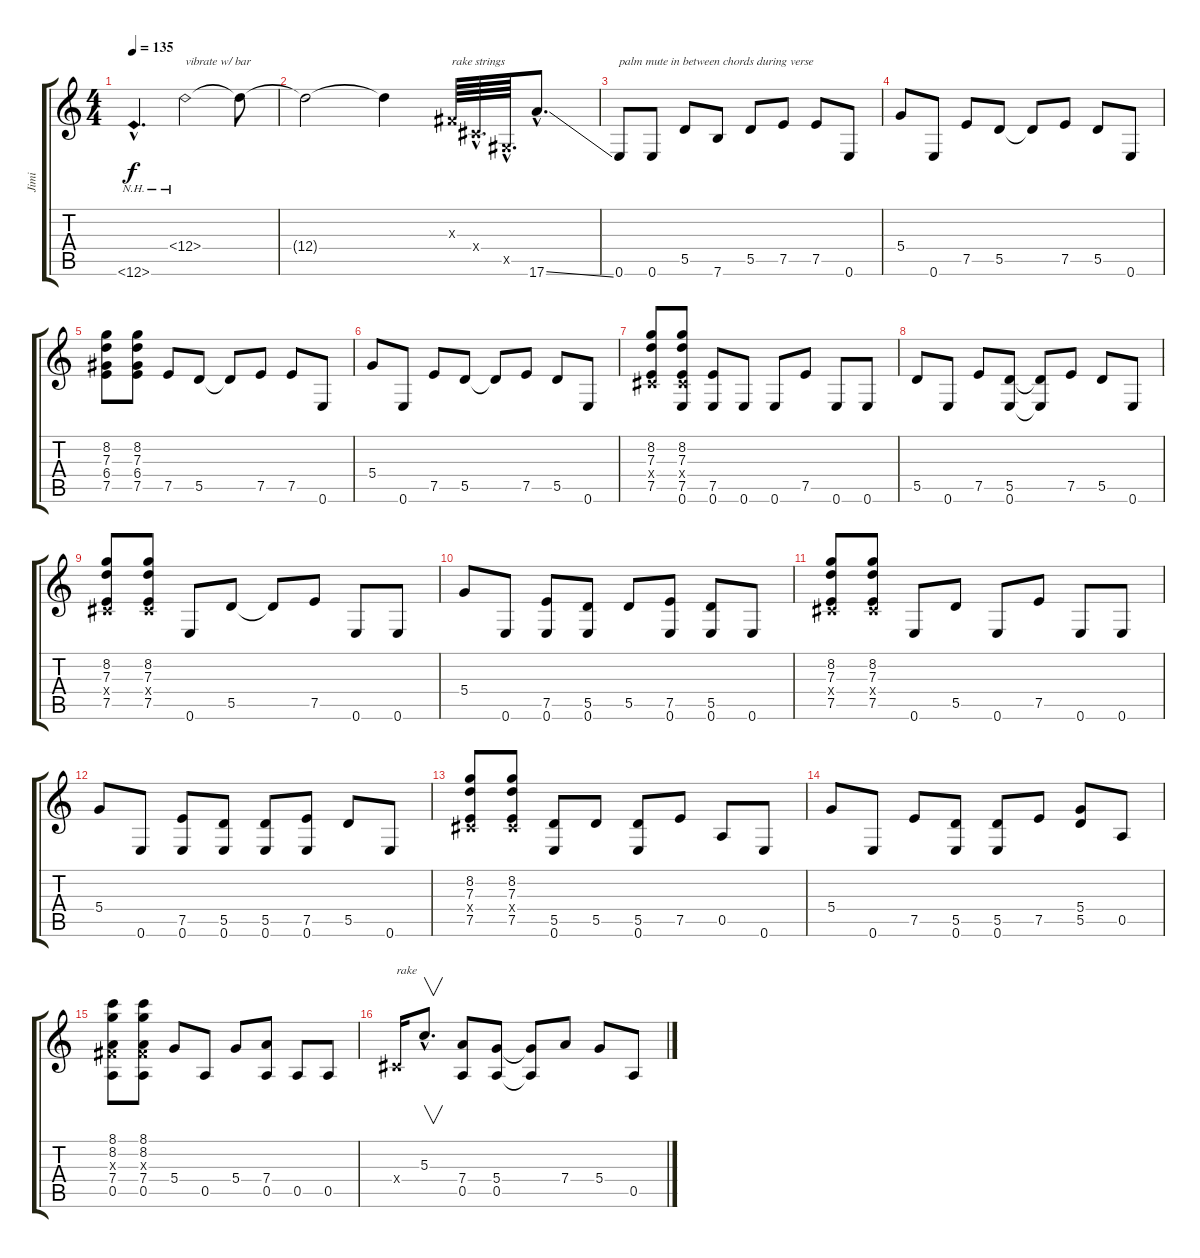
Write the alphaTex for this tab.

\track ("Jimi " "Jimi ") {instrument electricguitarclean}
\staff {score tabs}
\tuning (E4 B3 G3 D3 A2 E2) {hide}
\ts (4 4)
\tempo 135
\clef g2
\ks c
12.6{nh hac}.4{d dy f instrument electricguitarclean} 12.4{nh}.2{txt "vibrate w/ bar"} 12.4{t}.8 |
12.4{t}.2 12.4{t}.4 -1.3{x}.64{txt "rake strings"} -1.4{hac x}.64{d} -1.5{hac x}.64{d} 17.6{ss hac}.8{d} |
0.6.8{txt "palm mute in between chords during verse"} 0.6.8 5.5.8 7.6.8 5.5.8 7.5.8 7.5.8 0.6.8 |
5.4.8 0.6.8 7.5.8 5.5.8 5.5{t}.8 7.5.8 5.5.8 0.6.8 |
(8.2 7.3 6.4 7.5).8 (8.2 7.3 6.4 7.5).8 7.5.8 5.5.8 5.5{t}.8 7.5.8 7.5.8 0.6.8 |
5.4.8 0.6.8 7.5.8 5.5.8 5.5{t}.8 7.5.8 5.5.8 0.6.8 |
(8.2 7.3 -1.4{x} 7.5).8 (8.2 7.3 -1.4{x} 7.5 0.6).8 (7.5 0.6).8 0.6.8 0.6.8 7.5.8 0.6.8 0.6.8 |
5.5.8 0.6.8 7.5.8 (5.5 0.6).8 (5.5{t} 0.6{t}).8 7.5.8 5.5.8 0.6.8 |
(8.2 7.3 -1.4{x} 7.5).8 (8.2 7.3 -1.4{x} 7.5).8 0.6.8 5.5.8 5.5{t}.8 7.5.8 0.6.8 0.6.8 |
5.4.8 0.6.8 (7.5 0.6).8 (5.5 0.6).8 5.5.8 (7.5 0.6).8 (5.5 0.6).8 0.6.8 |
(8.2 7.3 -1.4{x} 7.5).8 (8.2 7.3 -1.4{x} 7.5).8 0.6.8 5.5.8 0.6.8 7.5.8 0.6.8 0.6.8 |
5.4.8 0.6.8 (7.5 0.6).8 (5.5 0.6).8 (5.5 0.6).8 (7.5 0.6).8 5.5.8 0.6.8 |
(8.2 7.3 -1.4{x} 7.5).8 (8.2 7.3 -1.4{x} 7.5).8 (5.5 0.6).8 5.5.8 (5.5 0.6).8 7.5.8 0.5.8 0.6.8 |
5.4.8 0.6.8 7.5.8 (5.5 0.6).8 (5.5 0.6).8 7.5.8 (5.4 5.5).8 0.5.8 |
(8.1 8.2 -1.3{x} 7.4 0.5).8 (8.1 8.2 -1.3{x} 7.4 0.5).8 5.4.8 0.5.8 5.4.8 (7.4 0.5).8 0.5.8 0.5.8 |
-1.4{x}.16{txt "rake"} 5.3{hac}.8{v d} (7.4 0.5).8 (5.4 0.5).8 (5.4{t} 0.5{t}).8 7.4.8 5.4.8 0.5.8
